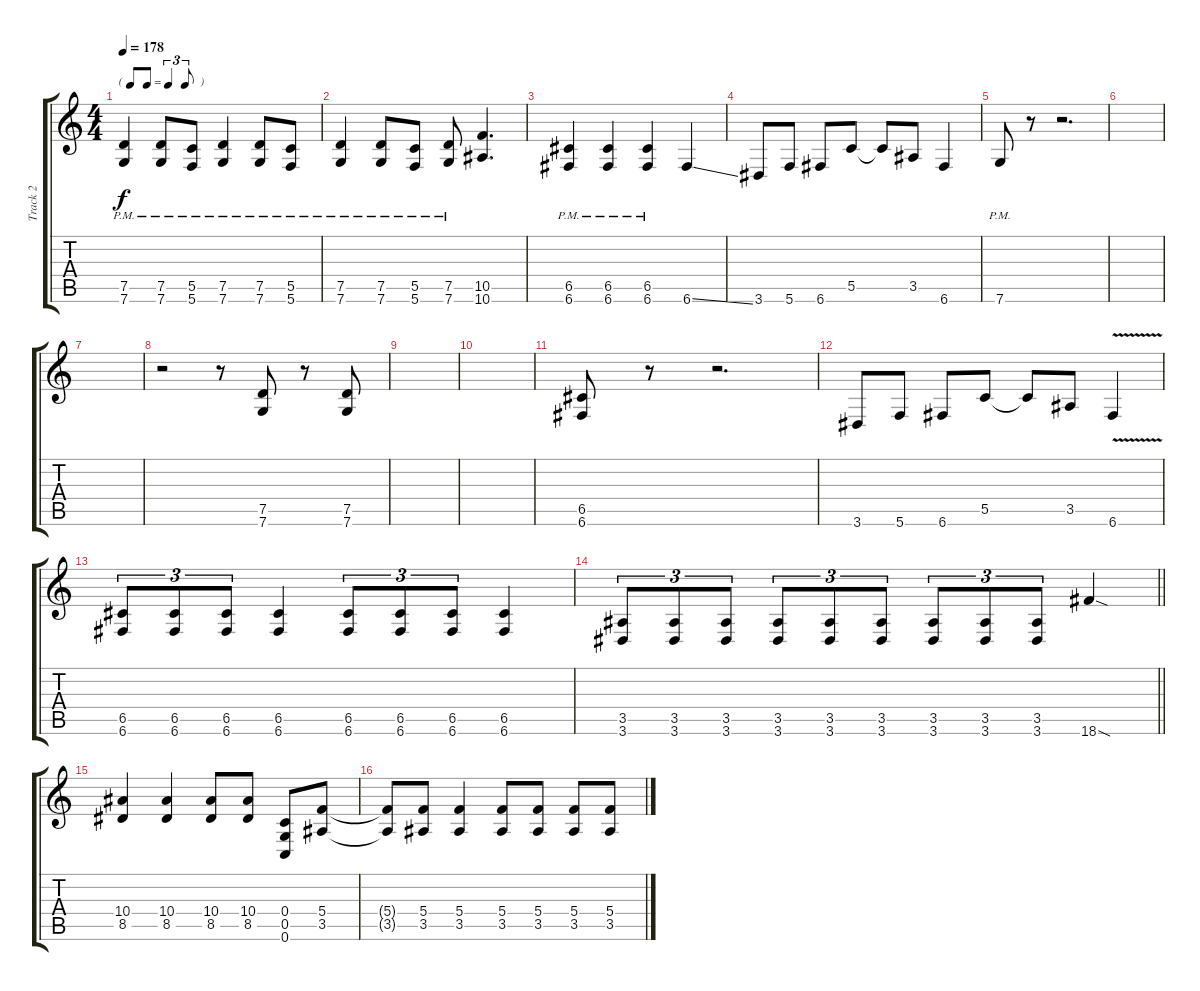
\track ("Track 2" "Track 2") {instrument distortionguitar}
\staff {score tabs}
\tuning (D4 A3 F3 C3 G2 C2) {hide}
\ts (4 4)
\tf triplet8th
\tempo 178
\clef g2
\ks c
(7.5{pm} 7.6{pm}).4{dy f} (7.5{pm} 7.6{pm}).8 (5.5{pm} 5.6{pm}).8 (7.5{pm} 7.6{pm}).4 (7.5{pm} 7.6{pm}).8 (5.5{pm} 5.6{pm}).8 |
(7.5{pm} 7.6{pm}).4 (7.5{pm} 7.6{pm}).8 (5.5{pm} 5.6{pm}).8 (7.5{pm} 7.6{pm}).8 (10.5 10.6).4{d} |
(6.5{pm} 6.6{pm}).4 (6.5{pm} 6.6{pm}).4 (6.5{pm} 6.6{pm}).4 6.6{ss}.4 |
3.6.8 5.6.8 6.6.8 5.5.8 5.5{t}.8 3.5.8 6.6.4 |
7.6{pm}.8 r.8 r.2{d} |
|
|
r.2 r.8 (7.5 7.6).8 r.8 (7.5 7.6).8 |
|
|
(6.5 6.6).8 r.8 r.2{d} |
3.6.8 5.6.8 6.6.8 5.5.8 5.5{t}.8 3.5.8 6.6{v}.4 |
(6.5 6.6).8{tu (3 2)} (6.5 6.6).8{tu (3 2)} (6.5 6.6).8{tu (3 2)} (6.5 6.6).4 (6.5 6.6).8{tu (3 2)} (6.5 6.6).8{tu (3 2)} (6.5 6.6).8{tu (3 2)} (6.5 6.6).4 |
\barLineRight lightlight
(3.5 3.6).8{tu (3 2)} (3.5 3.6).8{tu (3 2)} (3.5 3.6).8{tu (3 2)} (3.5 3.6).8{tu (3 2)} (3.5 3.6).8{tu (3 2)} (3.5 3.6).8{tu (3 2)} (3.5 3.6).8{tu (3 2)} (3.5 3.6).8{tu (3 2)} (3.5 3.6).8{tu (3 2)} 18.6{sod}.4 |
(10.4 8.5).4 (10.4 8.5).4 (10.4 8.5).8 (10.4 8.5).8 (0.4 0.5 0.6).8 (5.4 3.5).8 |
(5.4{t} 3.5{t}).8 (5.4 3.5).8 (5.4 3.5).4 (5.4 3.5).8 (5.4 3.5).8 (5.4 3.5).8 (5.4 3.5).8
